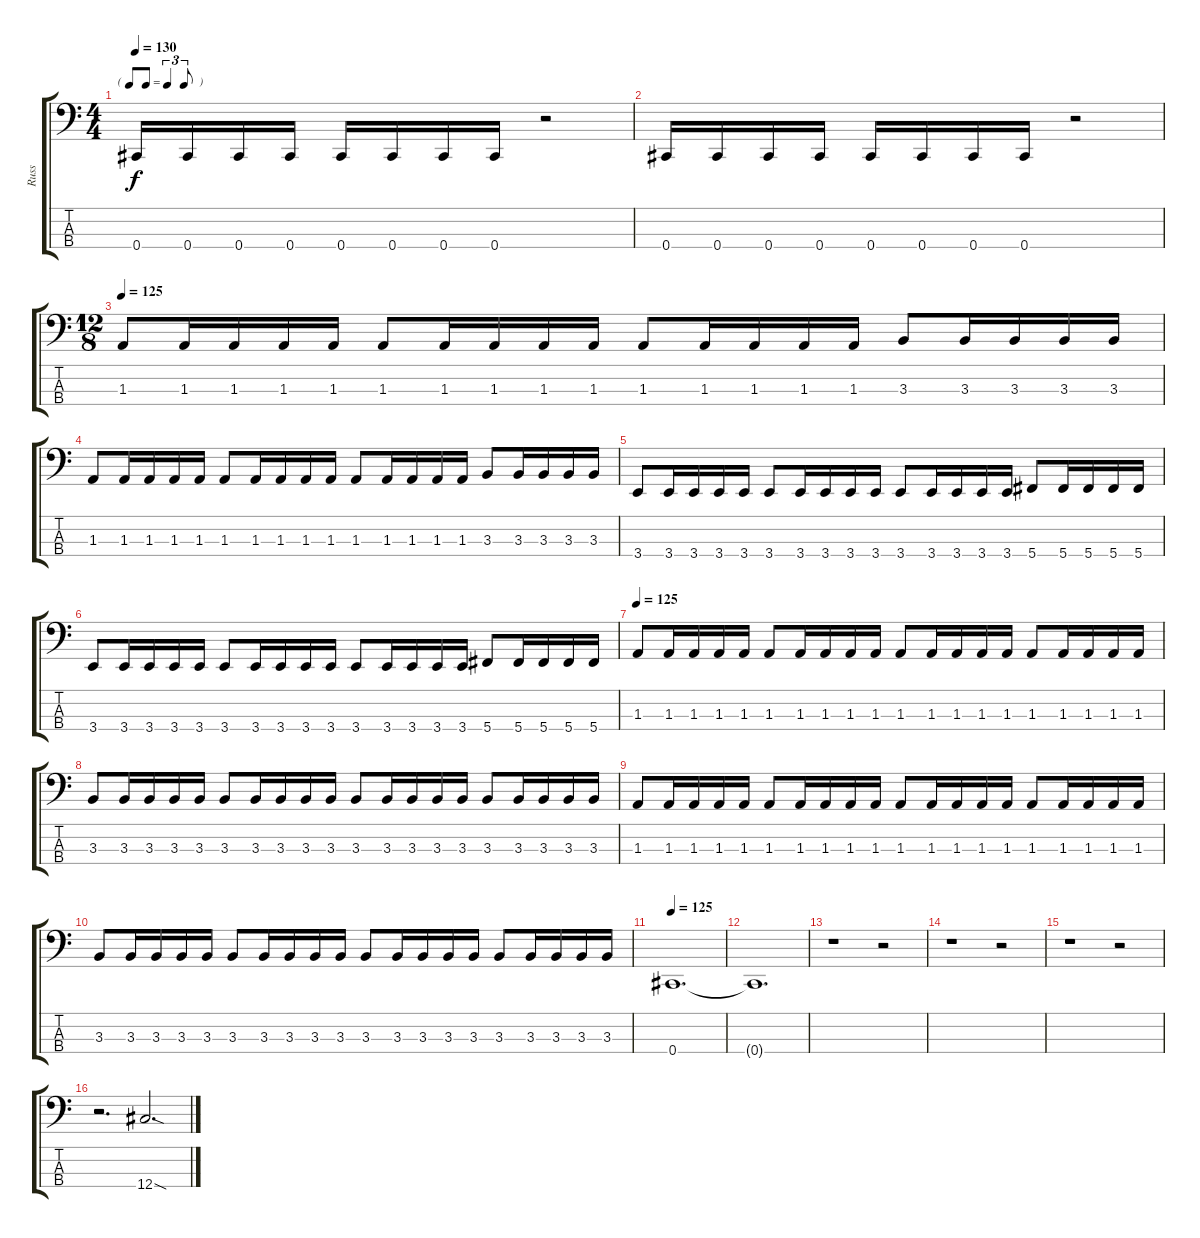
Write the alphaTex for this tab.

\track ("Russ" "Russ") {instrument electricbassfinger}
\staff {score tabs}
\tuning (Gb2 Db2 Ab1 Db1) {hide}
\ts (4 4)
\tf triplet8th
\tempo 130
\clef f4
\ks c
0.4.16{dy f} 0.4.16 0.4.16 0.4.16 0.4.16 0.4.16 0.4.16 0.4.16 r.2 |
0.4.16 0.4.16 0.4.16 0.4.16 0.4.16 0.4.16 0.4.16 0.4.16 r.2 |
\ts (12 8)
\tempo 125
1.3.8 1.3.16 1.3.16 1.3.16 1.3.16 1.3.8 1.3.16 1.3.16 1.3.16 1.3.16 1.3.8 1.3.16 1.3.16 1.3.16 1.3.16 3.3.8 3.3.16 3.3.16 3.3.16 3.3.16 |
1.3.8 1.3.16 1.3.16 1.3.16 1.3.16 1.3.8 1.3.16 1.3.16 1.3.16 1.3.16 1.3.8 1.3.16 1.3.16 1.3.16 1.3.16 3.3.8 3.3.16 3.3.16 3.3.16 3.3.16 |
3.4.8 3.4.16 3.4.16 3.4.16 3.4.16 3.4.8 3.4.16 3.4.16 3.4.16 3.4.16 3.4.8 3.4.16 3.4.16 3.4.16 3.4.16 5.4.8 5.4.16 5.4.16 5.4.16 5.4.16 |
3.4.8 3.4.16 3.4.16 3.4.16 3.4.16 3.4.8 3.4.16 3.4.16 3.4.16 3.4.16 3.4.8 3.4.16 3.4.16 3.4.16 3.4.16 5.4.8 5.4.16 5.4.16 5.4.16 5.4.16 |
\tempo 125
1.3.8 1.3.16 1.3.16 1.3.16 1.3.16 1.3.8 1.3.16 1.3.16 1.3.16 1.3.16 1.3.8 1.3.16 1.3.16 1.3.16 1.3.16 1.3.8 1.3.16 1.3.16 1.3.16 1.3.16 |
3.3.8 3.3.16 3.3.16 3.3.16 3.3.16 3.3.8 3.3.16 3.3.16 3.3.16 3.3.16 3.3.8 3.3.16 3.3.16 3.3.16 3.3.16 3.3.8 3.3.16 3.3.16 3.3.16 3.3.16 |
1.3.8 1.3.16 1.3.16 1.3.16 1.3.16 1.3.8 1.3.16 1.3.16 1.3.16 1.3.16 1.3.8 1.3.16 1.3.16 1.3.16 1.3.16 1.3.8 1.3.16 1.3.16 1.3.16 1.3.16 |
3.3.8 3.3.16 3.3.16 3.3.16 3.3.16 3.3.8 3.3.16 3.3.16 3.3.16 3.3.16 3.3.8 3.3.16 3.3.16 3.3.16 3.3.16 3.3.8 3.3.16 3.3.16 3.3.16 3.3.16 |
\tempo 125
0.4.1{d} |
0.4{t}.1{d} |
r.1 r.2 |
r.1 r.2 |
r.1 r.2 |
r.2{d} 12.4{sod}.2{d}
